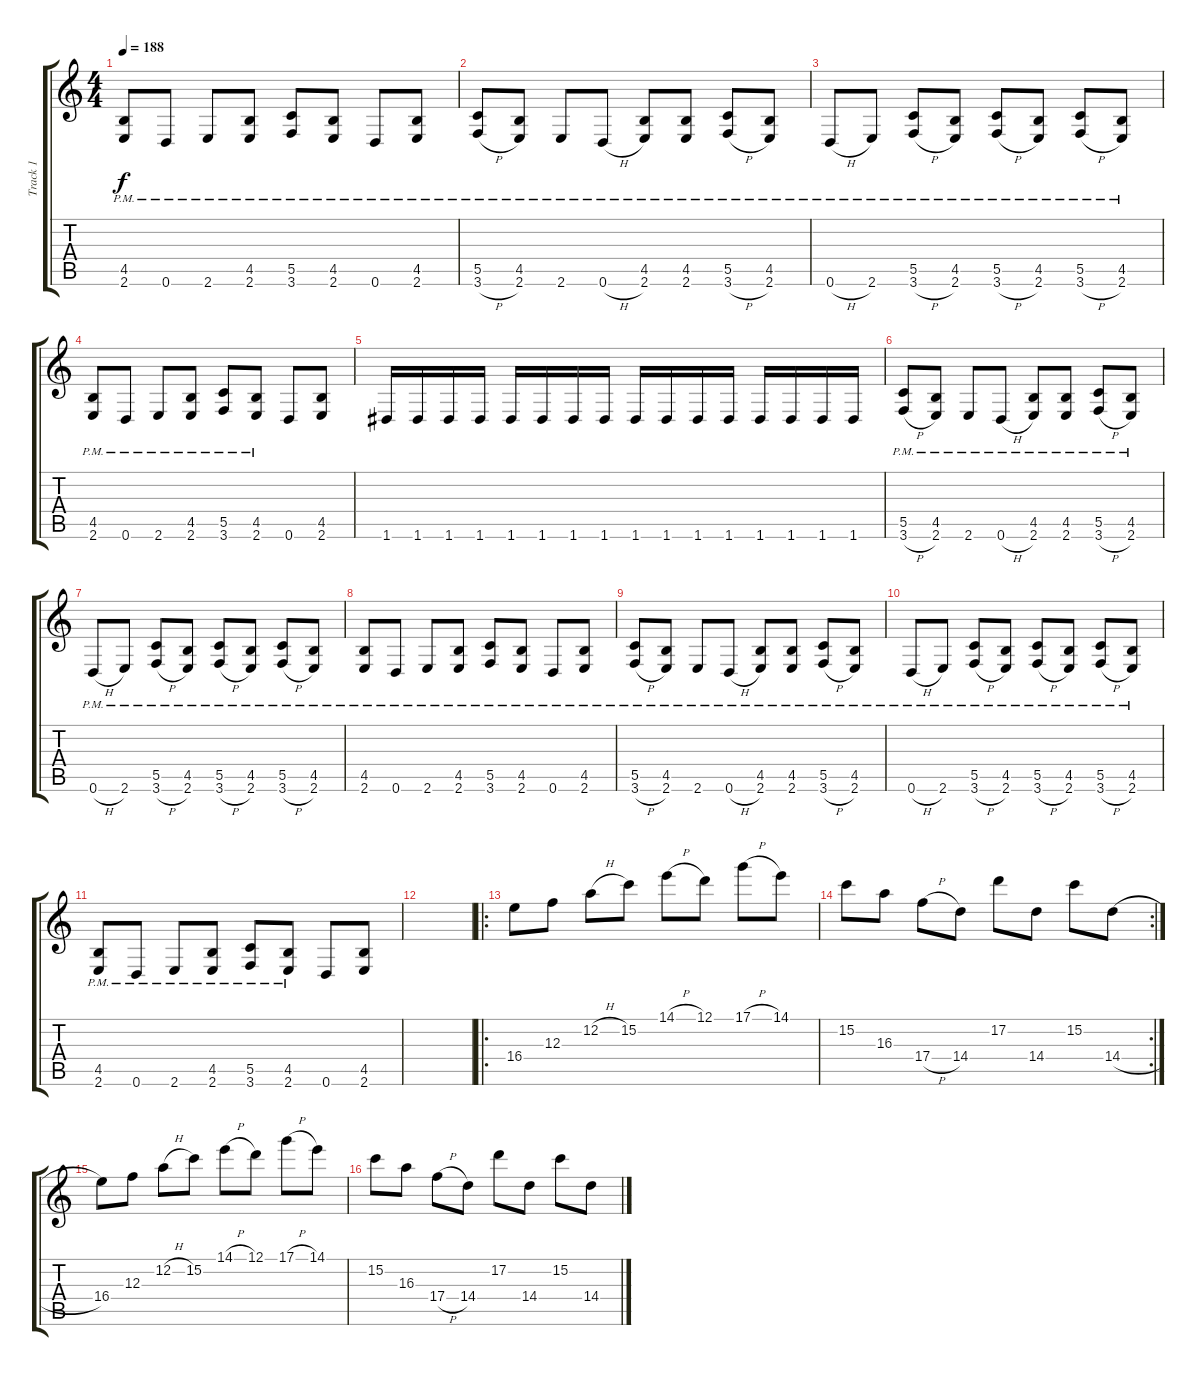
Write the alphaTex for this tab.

\track ("Track 1" "Track 1") {instrument overdrivenguitar}
\staff {score tabs}
\tuning (D4 A3 F3 C3 G2 D2) {hide}
\ts (4 4)
\tempo 188
\clef g2
\ks c
(4.5{pm} 2.6{pm}).8{dy f} 0.6{pm}.8 2.6{pm}.8 (4.5{pm} 2.6{pm}).8 (5.5{pm} 3.6{pm}).8 (4.5{pm} 2.6{pm}).8 0.6{pm}.8 (4.5{pm} 2.6{pm}).8 |
(5.5{pm} 3.6{h pm}).8 (4.5{pm} 2.6{pm}).8 2.6{pm}.8 0.6{h pm}.8 (4.5{pm} 2.6{pm}).8 (4.5{pm} 2.6{pm}).8 (5.5{pm} 3.6{h pm}).8 (4.5{pm} 2.6{pm}).8 |
0.6{h pm}.8 2.6{pm}.8 (5.5{pm} 3.6{h pm}).8 (4.5{pm} 2.6{pm}).8 (5.5{pm} 3.6{h pm}).8 (4.5{pm} 2.6{pm}).8 (5.5{pm} 3.6{h pm}).8 (4.5{pm} 2.6{pm}).8 |
(4.5{pm} 2.6{pm}).8 0.6{pm}.8 2.6{pm}.8 (4.5{pm} 2.6{pm}).8 (5.5{pm} 3.6{pm}).8 (4.5{pm} 2.6{pm}).8 0.6.8 (4.5 2.6).8 |
1.6.16 1.6.16 1.6.16 1.6.16 1.6.16 1.6.16 1.6.16 1.6.16 1.6.16 1.6.16 1.6.16 1.6.16 1.6.16 1.6.16 1.6.16 1.6.16 |
(5.5{pm} 3.6{h pm}).8 (4.5{pm} 2.6{pm}).8 2.6{pm}.8 0.6{h pm}.8 (4.5{pm} 2.6{pm}).8 (4.5{pm} 2.6{pm}).8 (5.5{pm} 3.6{h pm}).8 (4.5{pm} 2.6{pm}).8 |
0.6{h pm}.8 2.6{pm}.8 (5.5{pm} 3.6{h pm}).8 (4.5{pm} 2.6{pm}).8 (5.5{pm} 3.6{h pm}).8 (4.5{pm} 2.6{pm}).8 (5.5{pm} 3.6{h pm}).8 (4.5{pm} 2.6{pm}).8 |
(4.5{pm} 2.6{pm}).8 0.6{pm}.8 2.6{pm}.8 (4.5{pm} 2.6{pm}).8 (5.5{pm} 3.6{pm}).8 (4.5{pm} 2.6{pm}).8 0.6{pm}.8 (4.5{pm} 2.6{pm}).8 |
(5.5{pm} 3.6{h pm}).8 (4.5{pm} 2.6{pm}).8 2.6{pm}.8 0.6{h pm}.8 (4.5{pm} 2.6{pm}).8 (4.5{pm} 2.6{pm}).8 (5.5{pm} 3.6{h pm}).8 (4.5{pm} 2.6{pm}).8 |
0.6{h pm}.8 2.6{pm}.8 (5.5{pm} 3.6{h pm}).8 (4.5{pm} 2.6{pm}).8 (5.5{pm} 3.6{h pm}).8 (4.5{pm} 2.6{pm}).8 (5.5{pm} 3.6{h pm}).8 (4.5{pm} 2.6{pm}).8 |
(4.5{pm} 2.6{pm}).8 0.6{pm}.8 2.6{pm}.8 (4.5{pm} 2.6{pm}).8 (5.5{pm} 3.6{pm}).8 (4.5{pm} 2.6{pm}).8 0.6.8 (4.5 2.6).8 |
|
\ro
16.4.8 12.3.8 12.2{h}.8 15.2.8 14.1{h}.8 12.1.8 17.1{h}.8 14.1.8 |
\rc 2
15.2.8 16.3.8 17.4{h}.8 14.4.8 17.2.8 14.4.8 15.2.8 14.4{h}.8 |
16.4.8 12.3.8 12.2{h}.8 15.2.8 14.1{h}.8 12.1.8 17.1{h}.8 14.1.8 |
15.2.8 16.3.8 17.4{h}.8 14.4.8 17.2.8 14.4.8 15.2.8 14.4{h}.8
